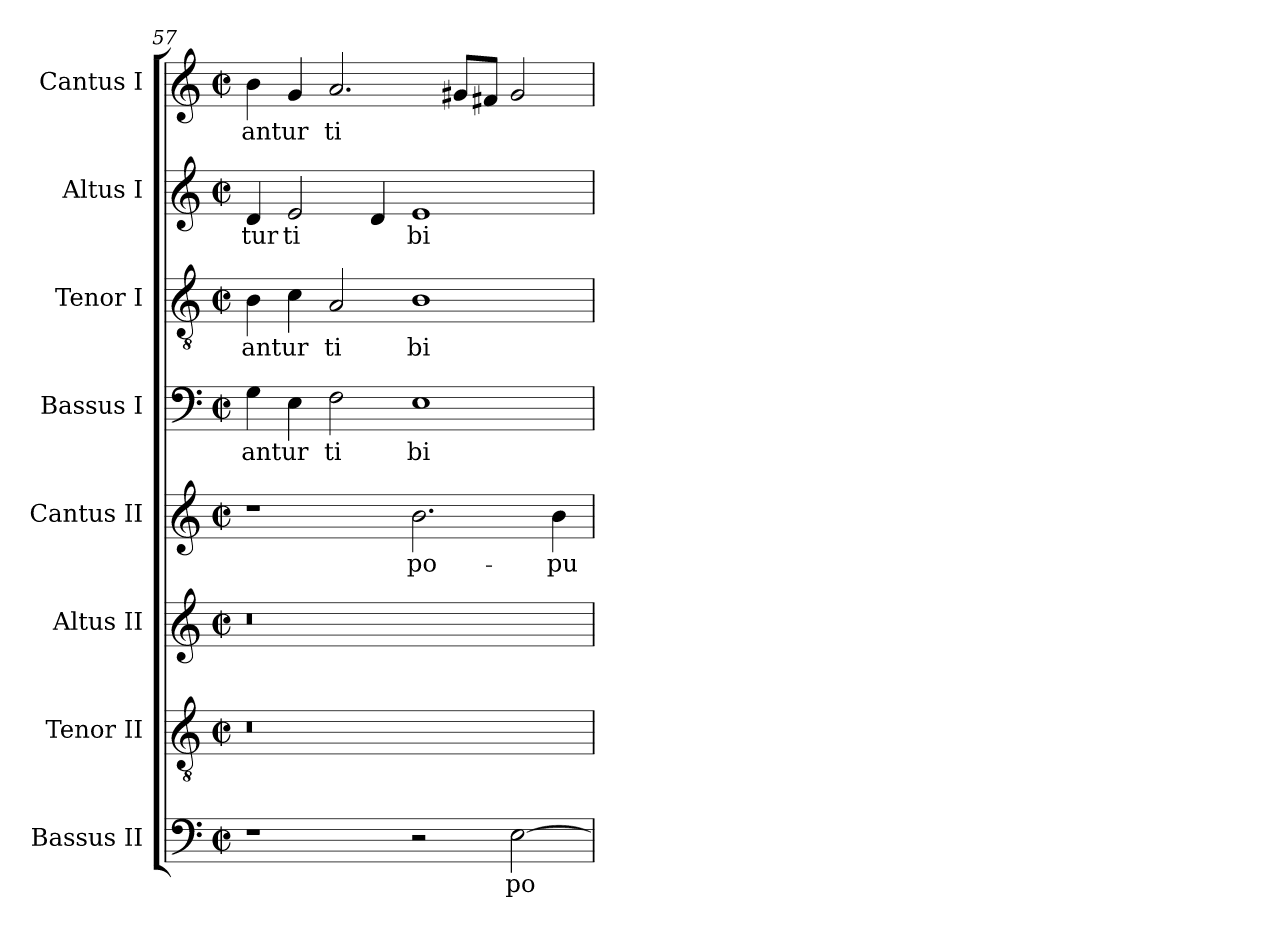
**kern	**text	**kern	**kern	**kern	**text	**kern	**text	**kern	**text	**kern	**text	**kern	**text
*part8	*part8	*part7	*part6	*part5	*part5	*part4	*part4	*part3	*part3	*part2	*part2	*part1	*part1
*staff8	*staff8	*staff7	*staff6	*staff5	*staff5	*staff4	*staff4	*staff3	*staff3	*staff2	*staff2	*staff1	*staff1
*I"Bassus II	*	*I"Tenor II	*I"Altus II	*I"Cantus II	*	*I"Bassus I	*	*I"Tenor I	*	*I"Altus I	*	*I"Cantus I	*
*clefF4	*	*clefGv2	*clefG2	*clefG2	*	*clefF4	*	*clefGv2	*	*clefG2	*	*clefG2	*
*M2/2	*	*M2/2	*M2/2	*M2/2	*	*M2/2	*	*M2/2	*	*M2/2	*	*M2/2	*
*met(c|)	*	*met(c|)	*met(c|)	*met(c|)	*	*met(c|)	*	*met(c|)	*	*met(c|)	*	*met(c|)	*
=57	=57	=57	=57	=57	=57	=57	=57	=57	=57	=57	=57	=57	=57
!	!	!	!	!	!	!	!LO:LY:b	!	!LO:LY:b	!	!LO:LY:b:cj	!	!LO:LY:b
1r	.	0r	0r	1r	.	4G\	antur	4B\	antur	4d/	tur	4b\	antur
!	!	!	!	!	!	!	!	!	!	!	!LO:LY:b:cj	!	!
.	.	.	.	.	.	4E\	.	4c\	.	2e/	ti	4g/	.
!	!	!	!	!	!	!	!LO:LY:b:cj	!	!LO:LY:b:cj	!	!	!	!LO:LY:b:cj
.	.	.	.	.	.	2F\	ti	2A/	ti	.	.	2.a/	ti
.	.	.	.	.	.	.	.	.	.	4d/	.	.	.
!	!	!	!	!	!LO:LY:b:cj	!	!LO:LY:b:cj	!	!LO:LY:b:cj	!	!LO:LY:b:cj	!	!
2r	.	.	.	2.b\	po-	1E	bi	1B	bi	1e	bi	.	.
.	.	.	.	.	.	.	.	.	.	.	.	8g#/L	.
.	.	.	.	.	.	.	.	.	.	.	.	8f#/J	.
!	!LO:LY:b:cj	!	!	!	!	!	!	!	!	!	!	!	!
[>2E\	po-	.	.	.	.	.	.	.	.	.	.	2g#/	.
!	!	!	!	!	!LO:LY:b:cj	!	!	!	!	!	!	!	!
.	.	.	.	4b\	-pu-	.	.	.	.	.	.	.	.
=	=	=	=	=	=	=	=	=	=	=	=	=	=
*-	*-	*-	*-	*-	*-	*-	*-	*-	*-	*-	*-	*-	*-
